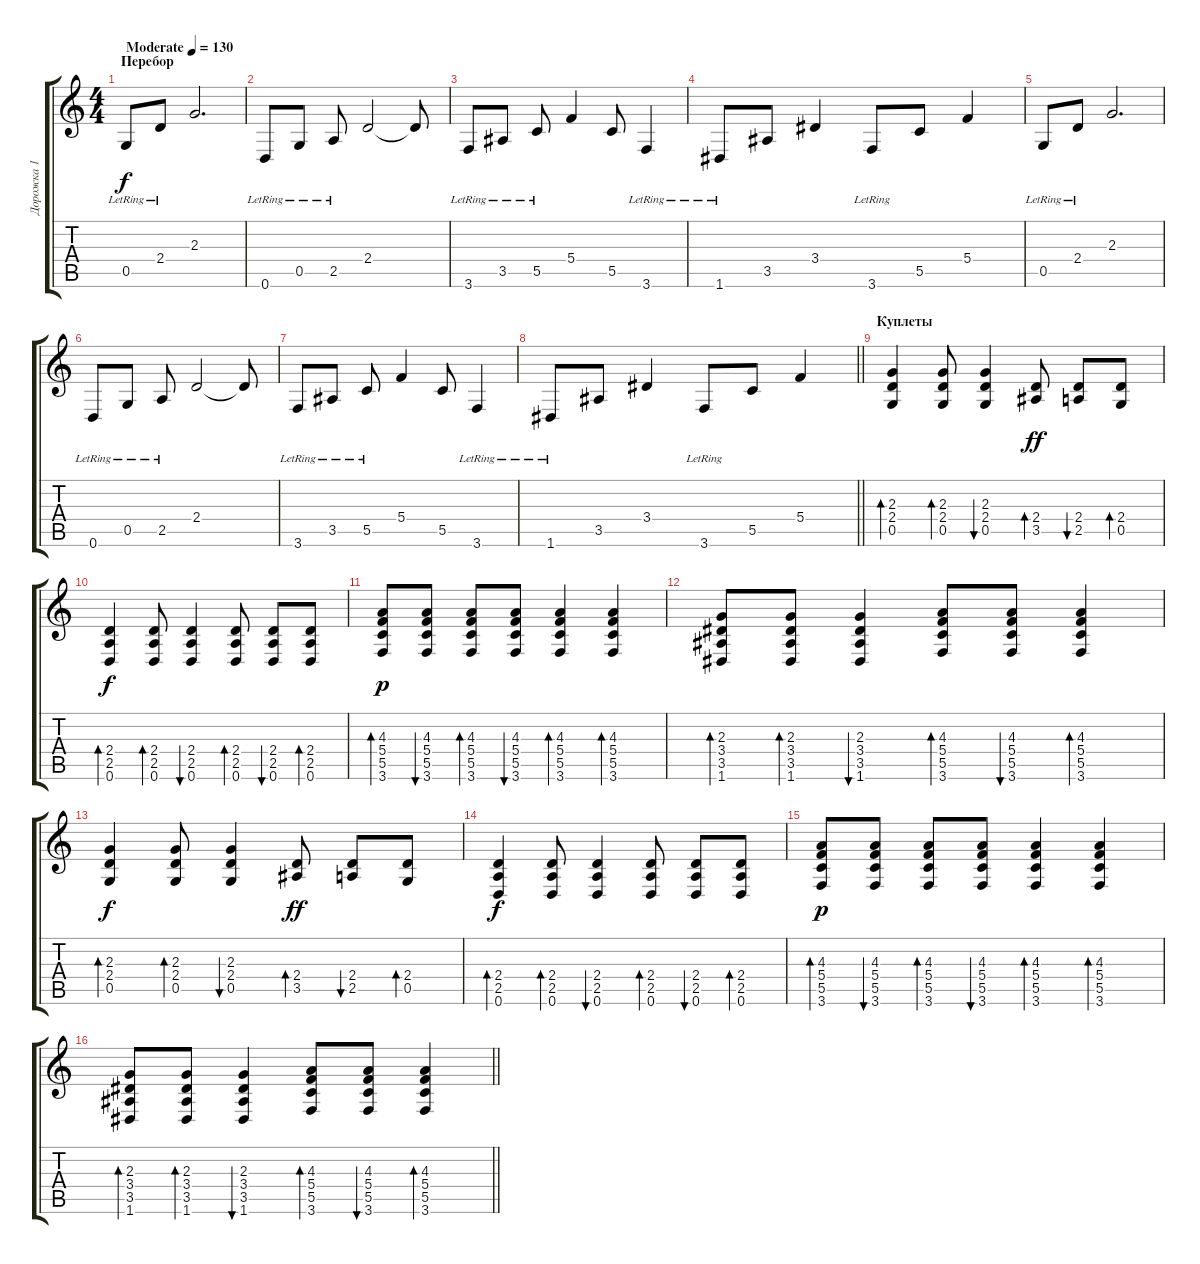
\track ("Дорожка 1" "Дорожка 1") {instrument acousticguitarsteel}
\staff {score tabs}
\tuning (D4 A3 F3 C3 G2 D2) {hide}
\ts (4 4)
\section ("" "Перебор")
\tempo (130 "Moderate")
\clef g2
\ks c
0.5{lr}.8{dy f instrument acousticguitarsteel} 2.4{lr}.8 2.3.2{d} |
0.6{lr}.8 0.5{lr}.8 2.5{lr}.8 2.4.2 2.4{t}.8 |
3.6{lr}.8 3.5{lr}.8 5.5{lr}.8 5.4.4 5.5.8 3.6{lr}.4 |
1.6{lr}.8 3.5.8 3.4.4 3.6{lr}.8 5.5.8 5.4.4 |
0.5{lr}.8 2.4{lr}.8 2.3.2{d} |
0.6{lr}.8 0.5{lr}.8 2.5{lr}.8 2.4.2 2.4{t}.8 |
3.6{lr}.8 3.5{lr}.8 5.5{lr}.8 5.4.4 5.5.8 3.6{lr}.4 |
\barLineRight lightlight
1.6{lr}.8 3.5.8 3.4.4 3.6{lr}.8 5.5.8 5.4.4 |
\section ("" "Куплеты")
(2.3 2.4 0.5).4{bd 60} (2.3 2.4 0.5).8{bd 60} (2.3 2.4 0.5).4{bu 60} (2.4 3.5).8{bd 60 dy ff} (2.4 2.5).8{bu 60} (2.4 0.5).8{bd 60} |
(2.4 2.5 0.6).4{bd 60 dy f} (2.4 2.5 0.6).8{bd 60} (2.4 2.5 0.6).4{bu 60} (2.4 2.5 0.6).8{bd 60} (2.4 2.5 0.6).8{bu 60} (2.4 2.5 0.6).8{bd 60} |
(4.3 5.4 5.5 3.6).8{bd 60 dy p} (4.3 5.4 5.5 3.6).8{bu 60} (4.3 5.4 5.5 3.6).8{bd 60} (4.3 5.4 5.5 3.6).8{bu 60} (4.3 5.4 5.5 3.6).4{bd 60} (4.3 5.4 5.5 3.6).4{bd 60} |
(2.3 3.4 3.5 1.6).8{bd 60} (2.3 3.4 3.5 1.6).8{bd 60} (2.3 3.4 3.5 1.6).4{bu 60} (4.3 5.4 5.5 3.6).8{bd 60} (4.3 5.4 5.5 3.6).8{bu 60} (4.3 5.4 5.5 3.6).4{bd 60} |
(2.3 2.4 0.5).4{bd 60 dy f} (2.3 2.4 0.5).8{bd 60} (2.3 2.4 0.5).4{bu 60} (2.4 3.5).8{bd 60 dy ff} (2.4 2.5).8{bu 60} (2.4 0.5).8{bd 60} |
(2.4 2.5 0.6).4{bd 60 dy f} (2.4 2.5 0.6).8{bd 60} (2.4 2.5 0.6).4{bu 60} (2.4 2.5 0.6).8{bd 60} (2.4 2.5 0.6).8{bu 60} (2.4 2.5 0.6).8{bd 60} |
(4.3 5.4 5.5 3.6).8{bd 60 dy p} (4.3 5.4 5.5 3.6).8{bu 60} (4.3 5.4 5.5 3.6).8{bd 60} (4.3 5.4 5.5 3.6).8{bu 60} (4.3 5.4 5.5 3.6).4{bd 60} (4.3 5.4 5.5 3.6).4{bd 60} |
\barLineRight lightlight
(2.3 3.4 3.5 1.6).8{bd 60} (2.3 3.4 3.5 1.6).8{bd 60} (2.3 3.4 3.5 1.6).4{bu 60} (4.3 5.4 5.5 3.6).8{bd 60} (4.3 5.4 5.5 3.6).8{bu 60} (4.3 5.4 5.5 3.6).4{bd 60}
